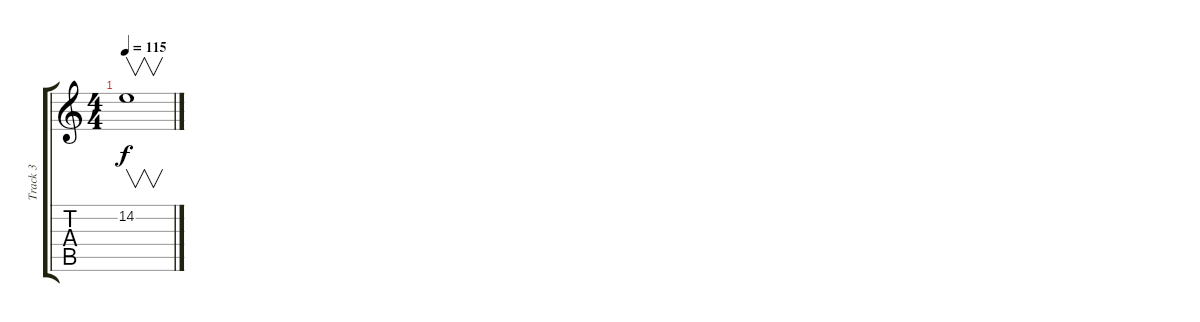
\track ("Track 3" "Track 3") {instrument lead2sawtooth}
\staff {score tabs}
\tuning (D4 D4 A3 D3 A2 D2) {hide}
\ts (4 4)
\tempo 115
\clef g2
\ks c
14.2{t}.1{v dy f}
